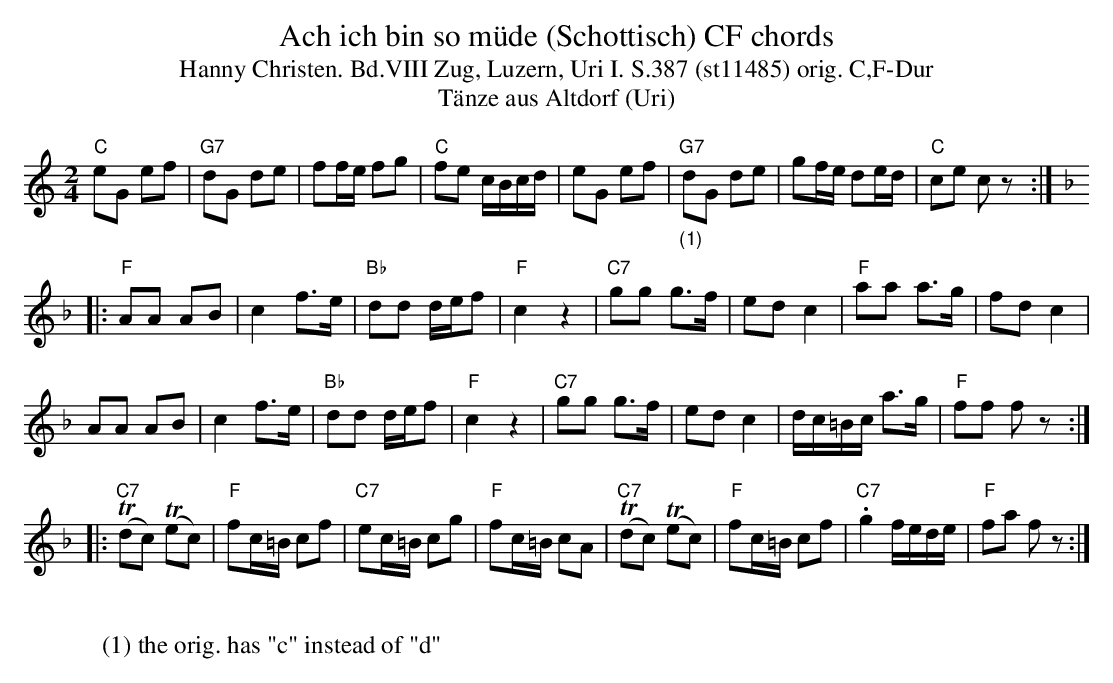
X:1
T: Ach ich bin so m\"ude (Schottisch) CF chords
T:Hanny Christen. Bd.VIII Zug, Luzern, Uri I. S.387 (st11485) orig. C,F-Dur
T: Tänze aus Altdorf (Uri)
M:2/4
L:1/8
K:C %%MIDI gchordon
"C"eG ef | "G7"dG de | ff/e/ fg | "C"fe c/B/c/d/ | eG ef | "_(1)""G7"dG de | gf/e/ de/d/ | "C"ce cz :: [K:F]
"F"AA AB | c2f>e | "Bb"dd d/e/f | "F"c2z2 | "C7"gg g>f | ed c2 | "F"aa a>g | fd c2 |
AA AB | c2f>e | "Bb"dd d/e/f | "F"c2z2 | "C7"gg g>f | ed c2 | d/c/=B/c/ a>g | "F"ff fz ::
"C7"(Tdc) (Tec) | "F"fc/=B/ cf | "C7"ec/=B/ cg | "F"fc/=B/ cA |  "C7"(Tdc) (Tec) | "F"fc/=B/ cf | "C7".g2 f/e/d/e/ | "F"fa fz :|
W:
W: (1) the orig. has "c" instead of "d"
